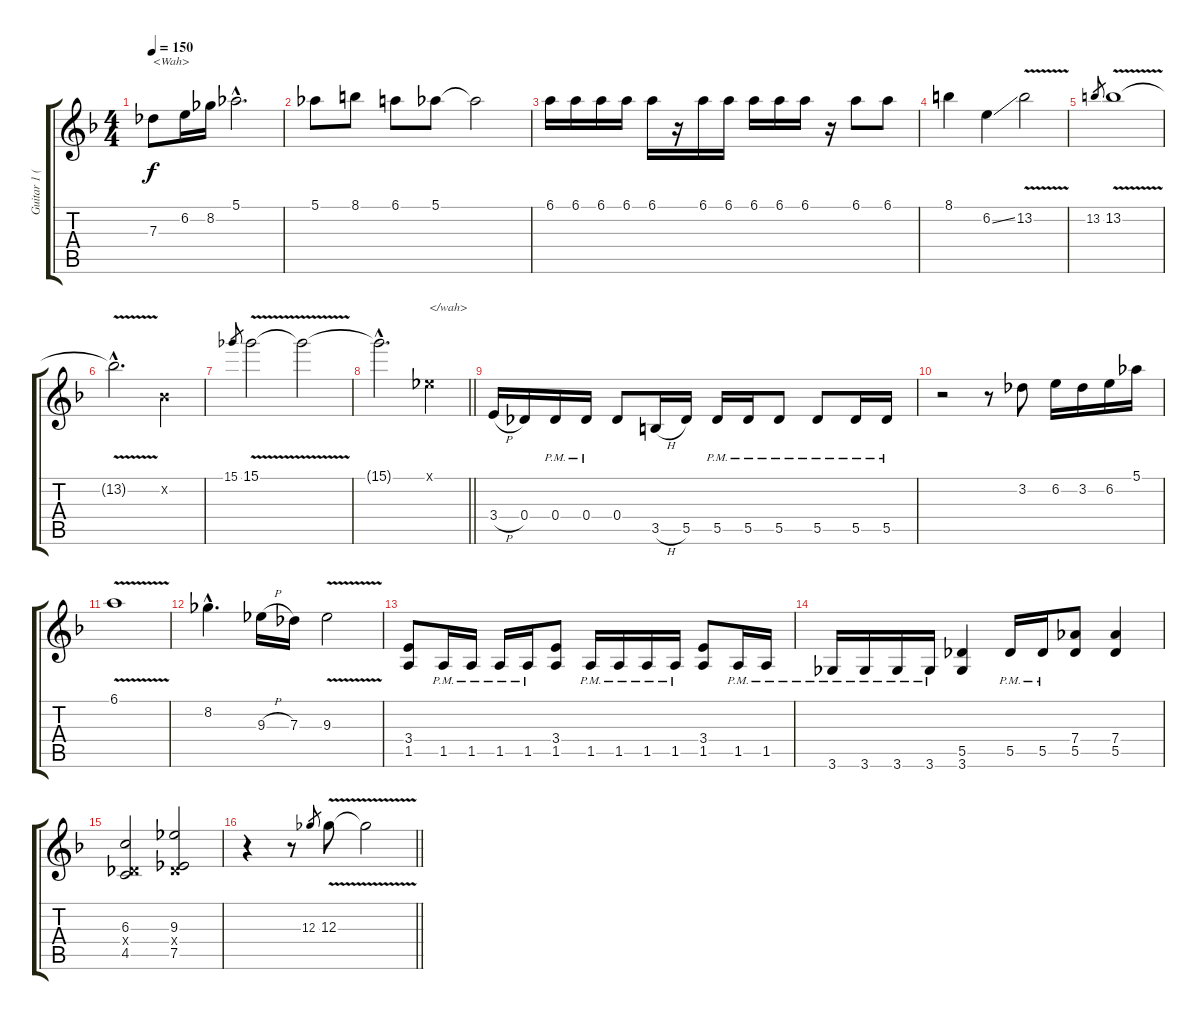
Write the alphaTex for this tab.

\track ("Guitar 1 (SheJa)" "Guitar 1 (") {instrument distortionguitar}
\staff {score tabs}
\tuning (Eb4 Bb3 Gb3 Db3 Ab2 Eb2) {hide}
\ts (4 4)
\tempo 150
\clef g2
\ks f
7.3.8{txt "<Wah>" dy f instrument distortionguitar} 6.2.16 8.2.16 5.1{hac}.2{d} |
5.1.8 8.1.8 6.1.8 5.1.8 5.1{t}.2 |
6.1.16 6.1.16 6.1.16 6.1.16 6.1.16 r.16 6.1.16 6.1.16 6.1.16 6.1.16 6.1.16 r.16 6.1.8 6.1.8 |
8.1.4 6.2{ss}.4 13.2{v}.2 |
13.2.8{gr} 13.2{v}.1 |
13.2{hac t}.2{d} 0.2{x}.4 |
15.1.8{gr} 15.1{v}.2 15.1{t}.2 |
\barLineRight lightlight
15.1{hac t}.2{d} 0.1{x}.4{txt "</wah>"} |
3.4{h}.16 0.4.16 0.4{pm}.16 0.4{pm}.16 0.4.8 3.5{h}.16 5.5.16 5.5{pm}.16 5.5{pm}.16 5.5{pm}.8 5.5{pm}.8 5.5{pm}.16 5.5{pm}.16 |
r.2 r.8 3.2.8 6.2.16 3.2.16 6.2.16 5.1.16 |
6.1{v}.1 |
8.2{hac}.4{d} 9.3{h}.16 7.3.16 9.3{v}.2 |
(3.4 1.5).8 1.5{pm}.16 1.5{pm}.16 1.5{pm}.16 1.5{pm}.16 (3.4 1.5).8 1.5{pm}.16 1.5{pm}.16 1.5{pm}.16 1.5{pm}.16 (3.4 1.5).8 1.5{pm}.16 1.5{pm}.16 |
3.6{pm}.16 3.6{pm}.16 3.6{pm}.16 3.6{pm}.16 (5.5 3.6).4 5.5{pm}.16 5.5{pm}.16 (7.4 5.5).8 (7.4 5.5).4 |
(6.3 0.4{x} 4.5).2 (9.3 0.4{x} 7.5).2 |
\barLineRight lightlight
r.4 r.8 12.3.8{gr} 12.3{v}.8 12.3{t}.2
